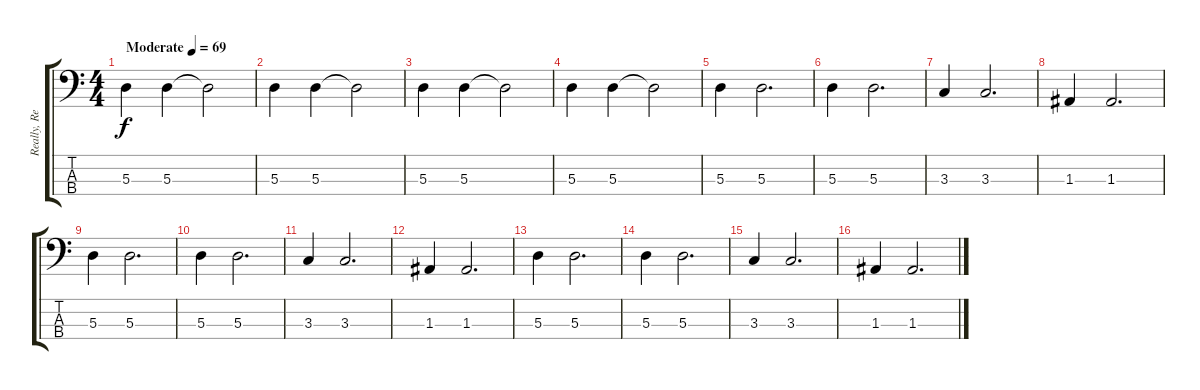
\track ("Really, Really Low Bass" "Really, Re") {instrument acousticbass}
\staff {score tabs}
\tuning (G2 D2 A1 C1) {hide}
\ts (4 4)
\tempo (69 "Moderate")
\clef f4
\ks c
5.3.4{dy f instrument acousticbass} 5.3.4 5.3{t}.2 |
5.3.4 5.3.4 5.3{t}.2 |
5.3.4 5.3.4 5.3{t}.2 |
5.3.4 5.3.4 5.3{t}.2 |
5.3.4 5.3.2{d} |
5.3.4 5.3.2{d} |
3.3.4 3.3.2{d} |
1.3.4 1.3.2{d} |
5.3.4 5.3.2{d} |
5.3.4 5.3.2{d} |
3.3.4 3.3.2{d} |
1.3.4 1.3.2{d} |
5.3.4 5.3.2{d} |
5.3.4 5.3.2{d} |
3.3.4 3.3.2{d} |
1.3.4 1.3.2{d}
